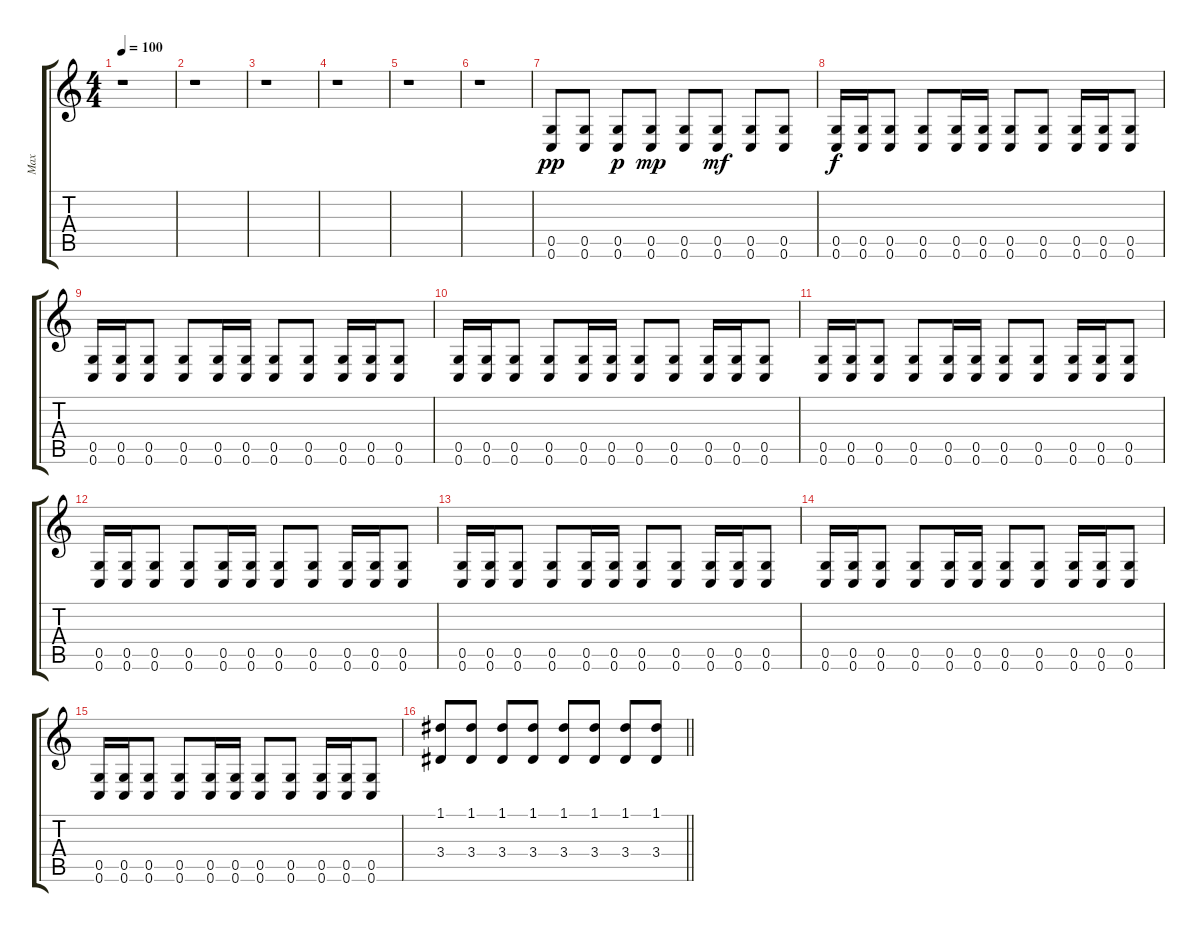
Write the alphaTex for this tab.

\track ("Max" "Max") {instrument distortionguitar}
\staff {score tabs}
\tuning (D4 A3 F3 C3 G2 C2) {hide}
\ts (4 4)
\tempo 100
\clef g2
\ks c
r.1{dy f} |
r.1 |
r.1 |
r.1 |
r.1 |
r.1 |
(0.5 0.6).8{dy pp} (0.5 0.6).8 (0.5 0.6).8{dy p} (0.5 0.6).8{dy mp} (0.5 0.6).8 (0.5 0.6).8{dy mf} (0.5 0.6).8 (0.5 0.6).8 |
(0.5 0.6).16{dy f} (0.5 0.6).16 (0.5 0.6).8 (0.5 0.6).8 (0.5 0.6).16 (0.5 0.6).16 (0.5 0.6).8 (0.5 0.6).8 (0.5 0.6).16 (0.5 0.6).16 (0.5 0.6).8 |
(0.5 0.6).16 (0.5 0.6).16 (0.5 0.6).8 (0.5 0.6).8 (0.5 0.6).16 (0.5 0.6).16 (0.5 0.6).8 (0.5 0.6).8 (0.5 0.6).16 (0.5 0.6).16 (0.5 0.6).8 |
(0.5 0.6).16 (0.5 0.6).16 (0.5 0.6).8 (0.5 0.6).8 (0.5 0.6).16 (0.5 0.6).16 (0.5 0.6).8 (0.5 0.6).8 (0.5 0.6).16 (0.5 0.6).16 (0.5 0.6).8 |
(0.5 0.6).16 (0.5 0.6).16 (0.5 0.6).8 (0.5 0.6).8 (0.5 0.6).16 (0.5 0.6).16 (0.5 0.6).8 (0.5 0.6).8 (0.5 0.6).16 (0.5 0.6).16 (0.5 0.6).8 |
(0.5 0.6).16 (0.5 0.6).16 (0.5 0.6).8 (0.5 0.6).8 (0.5 0.6).16 (0.5 0.6).16 (0.5 0.6).8 (0.5 0.6).8 (0.5 0.6).16 (0.5 0.6).16 (0.5 0.6).8 |
(0.5 0.6).16 (0.5 0.6).16 (0.5 0.6).8 (0.5 0.6).8 (0.5 0.6).16 (0.5 0.6).16 (0.5 0.6).8 (0.5 0.6).8 (0.5 0.6).16 (0.5 0.6).16 (0.5 0.6).8 |
(0.5 0.6).16 (0.5 0.6).16 (0.5 0.6).8 (0.5 0.6).8 (0.5 0.6).16 (0.5 0.6).16 (0.5 0.6).8 (0.5 0.6).8 (0.5 0.6).16 (0.5 0.6).16 (0.5 0.6).8 |
(0.5 0.6).16 (0.5 0.6).16 (0.5 0.6).8 (0.5 0.6).8 (0.5 0.6).16 (0.5 0.6).16 (0.5 0.6).8 (0.5 0.6).8 (0.5 0.6).16 (0.5 0.6).16 (0.5 0.6).8 |
\barLineRight lightlight
(1.1 3.4).8 (1.1 3.4).8 (1.1 3.4).8 (1.1 3.4).8 (1.1 3.4).8 (1.1 3.4).8 (1.1 3.4).8 (1.1 3.4).8
